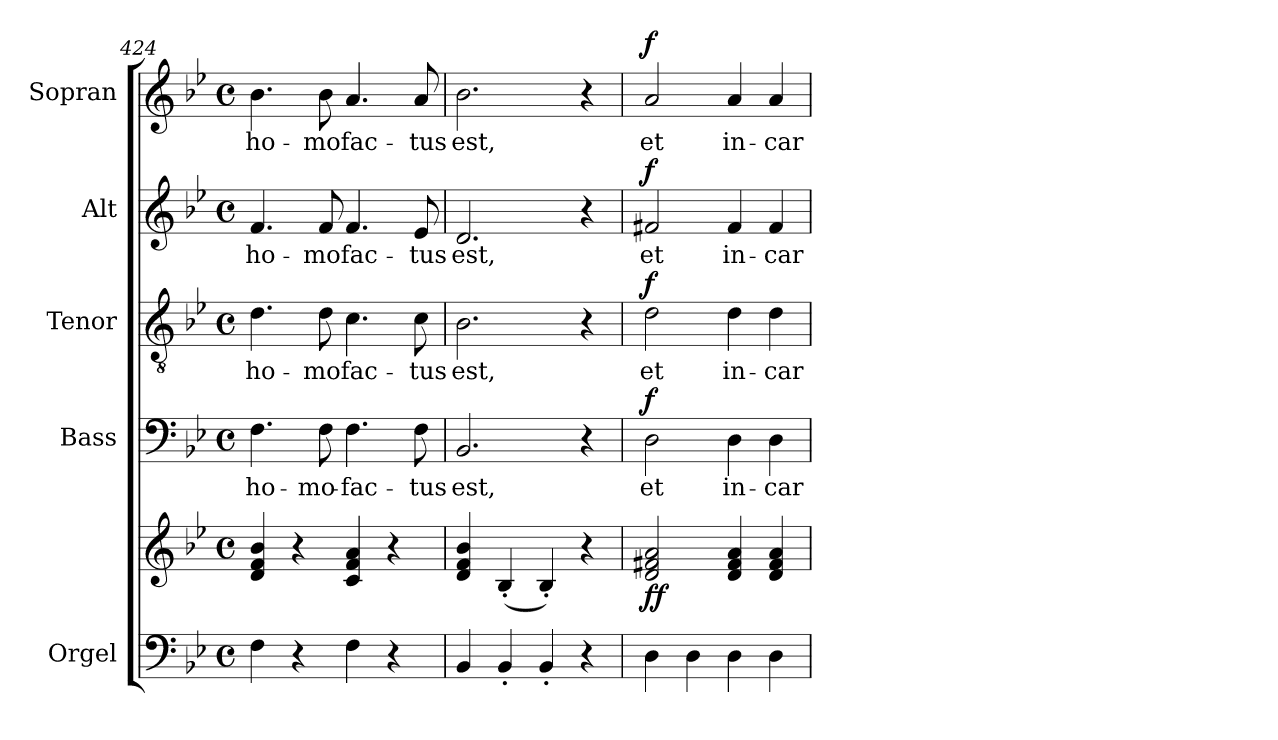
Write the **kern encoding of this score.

**kern	**kern	**dynam	**kern	**text	**dynam	**kern	**text	**dynam	**kern	**text	**dynam	**kern	**text	**dynam
*part5	*part5	*part5	*part4	*part4	*part4	*part3	*part3	*part3	*part2	*part2	*part2	*part1	*part1	*part1
*staff6	*staff5	*staff5/6	*staff4	*staff4	*staff4	*staff3	*staff3	*staff3	*staff2	*staff2	*staff2	*staff1	*staff1	*staff1
*I"Orgel	*	*	*I"Bass	*	*	*I"Tenor	*	*	*I"Alt	*	*	*I"Sopran	*	*
*I'Org.	*	*	*I'B.	*	*	*I'T.	*	*	*I'A.	*	*	*I'S.	*	*
*clefF4	*clefG2	*	*clefF4	*	*	*clefGv2	*	*	*clefG2	*	*	*clefG2	*	*
*k[b-e-]	*k[b-e-]	*	*k[b-e-]	*	*	*k[b-e-]	*	*	*k[b-e-]	*	*	*k[b-e-]	*	*
*B-:	*B-:	*	*B-:	*	*	*B-:	*	*	*B-:	*	*	*B-:	*	*
*M4/4	*M4/4	*	*M4/4	*	*	*M4/4	*	*	*M4/4	*	*	*M4/4	*	*
*met(c)	*met(c)	*	*met(c)	*	*	*met(c)	*	*	*met(c)	*	*	*met(c)	*	*
=424	=424	=424	=424	=424	=424	=424	=424	=424	=424	=424	=424	=424	=424	=424
!	!	!	!	!LO:LY:b	!	!	!LO:LY:b	!	!	!LO:LY:b	!	!	!LO:LY:b	!
4F\	4d/ 4f/ 4b-/	.	4.F\	ho-	.	4.d\	ho-	.	4.f/	ho-	.	4.b-\	ho-	.
4r	4r	.	.	.	.	.	.	.	.	.	.	.	.	.
!	!	!	!	!LO:LY:b	!	!	!LO:LY:b	!	!	!LO:LY:b	!	!	!LO:LY:b	!
.	.	.	8F\	-mo-	.	8d\	-mo	.	8f/	-mo	.	8b-\	-mo	.
!	!	!	!	!LO:LY:b	!	!	!LO:LY:b	!	!	!LO:LY:b	!	!	!LO:LY:b	!
4F\	4c/ 4f/ 4a/	.	4.F\	-fac-	.	4.c\	fac-	.	4.f/	fac-	.	4.a/	fac-	.
4r	4r	.	.	.	.	.	.	.	.	.	.	.	.	.
!	!	!	!	!LO:LY:b	!	!	!LO:LY:b	!	!	!LO:LY:b	!	!	!LO:LY:b	!
.	.	.	8F\	-tus	.	8c\	-tus	.	8e-/	-tus	.	8a/	-tus	.
!!LO:LB:g=z
=425	=425	=425	=425	=425	=425	=425	=425	=425	=425	=425	=425	=425	=425	=425
!	!	!	!	!LO:LY:b	!	!	!LO:LY:b	!	!	!LO:LY:b	!	!	!LO:LY:b	!
4BB-/	4d/ 4f/ 4b-/	.	2.BB-/	est,	.	2.B-\	est,	.	2.d/	est,	.	2.b-\	est,	.
4BB-'</	(<4B-'</	.	.	.	.	.	.	.	.	.	.	.	.	.
4BB-'</	4B-'</)	.	.	.	.	.	.	.	.	.	.	.	.	.
4r	4r	.	4r	.	.	4r	.	.	4r	.	.	4r	.	.
=426	=426	=426	=426	=426	=426	=426	=426	=426	=426	=426	=426	=426	=426	=426
!	!	!LO:DY:b	!	!LO:LY:b	!LO:DY:a	!	!LO:LY:b	!LO:DY:a	!	!LO:LY:b	!LO:DY:a	!	!LO:LY:b	!LO:DY:a
4D\	2d/ 2f#X/ 2a/	ff	2D\	et	f	2d\	et	f	2f#X/	et	f	2a/	et	f
4D\	.	.	.	.	.	.	.	.	.	.	.	.	.	.
!	!	!	!	!LO:LY:b	!	!	!LO:LY:b	!	!	!LO:LY:b	!	!	!LO:LY:b	!
4D\	4d/ 4f#/ 4a/	.	4D\	in-	.	4d\	in-	.	4f#/	in-	.	4a/	in-	.
!	!	!	!	!LO:LY:b	!	!	!LO:LY:b	!	!	!LO:LY:b	!	!	!LO:LY:b	!
4D\	4d/ 4f#/ 4a/	.	4D\	-car-	.	4d\	-car-	.	4f#/	-car-	.	4a/	-car-	.
=	=	=	=	=	=	=	=	=	=	=	=	=	=	=
*-	*-	*-	*-	*-	*-	*-	*-	*-	*-	*-	*-	*-	*-	*-
